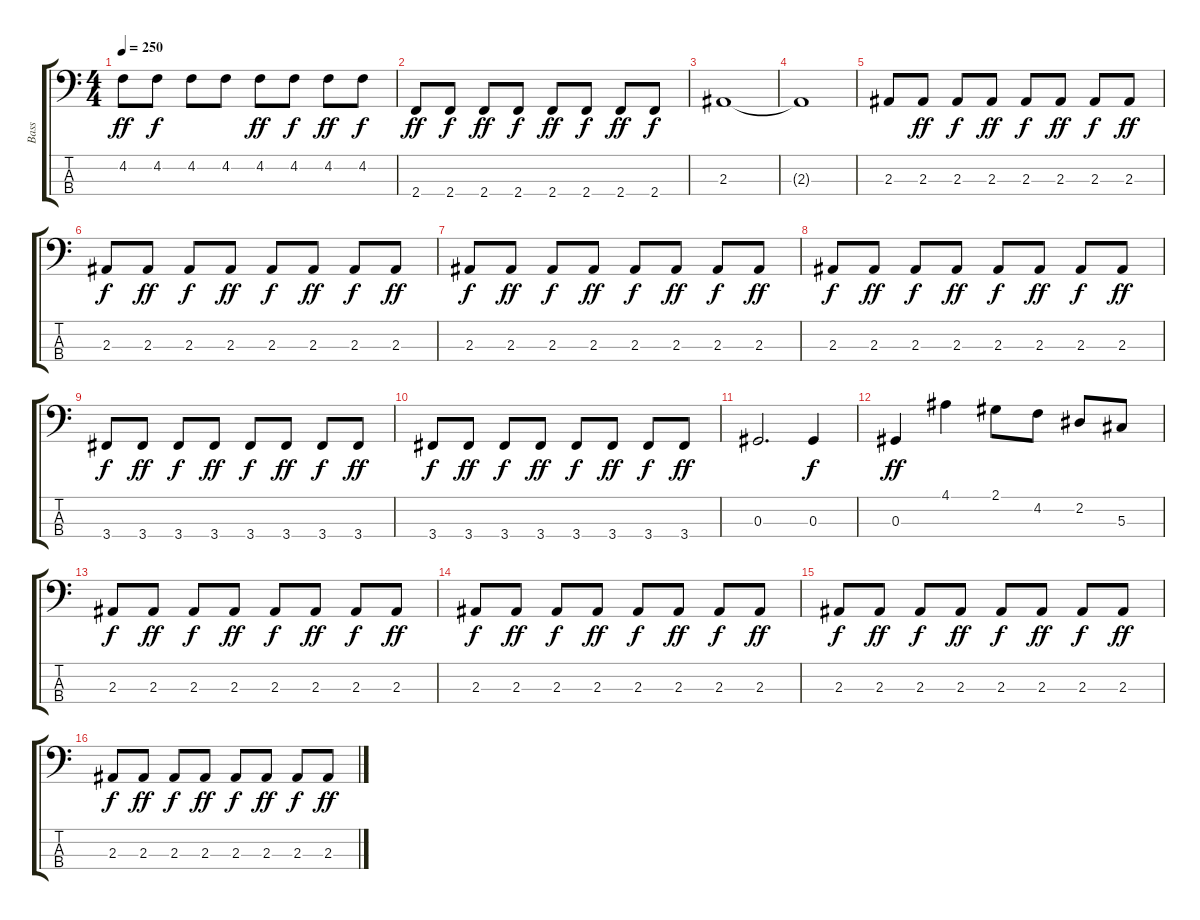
\track ("Bass" "Bass") {instrument electricbasspick}
\staff {score tabs}
\tuning (Gb2 Db2 Ab1 Eb1) {hide}
\ts (4 4)
\tempo 250
\clef f4
\ks c
4.2.8{dy ff} 4.2.8{dy f} 4.2.8 4.2.8 4.2.8{dy ff} 4.2.8{dy f} 4.2.8{dy ff} 4.2.8{dy f} |
2.4.8{dy ff} 2.4.8{dy f} 2.4.8{dy ff} 2.4.8{dy f} 2.4.8{dy ff} 2.4.8{dy f} 2.4.8{dy ff} 2.4.8{dy f} |
2.3.1 |
2.3{t}.1 |
2.3.8{volume 15 balance 10} 2.3.8{dy ff} 2.3.8{dy f} 2.3.8{dy ff} 2.3.8{dy f} 2.3.8{dy ff} 2.3.8{dy f} 2.3.8{dy ff} |
2.3.8{dy f} 2.3.8{dy ff} 2.3.8{dy f} 2.3.8{dy ff} 2.3.8{dy f} 2.3.8{dy ff} 2.3.8{dy f} 2.3.8{dy ff} |
2.3.8{dy f} 2.3.8{dy ff} 2.3.8{dy f} 2.3.8{dy ff} 2.3.8{dy f} 2.3.8{dy ff} 2.3.8{dy f} 2.3.8{dy ff} |
2.3.8{dy f} 2.3.8{dy ff} 2.3.8{dy f} 2.3.8{dy ff} 2.3.8{dy f} 2.3.8{dy ff} 2.3.8{dy f} 2.3.8{dy ff} |
3.4.8{dy f} 3.4.8{dy ff} 3.4.8{dy f} 3.4.8{dy ff} 3.4.8{dy f} 3.4.8{dy ff} 3.4.8{dy f} 3.4.8{dy ff} |
3.4.8{dy f} 3.4.8{dy ff} 3.4.8{dy f} 3.4.8{dy ff} 3.4.8{dy f} 3.4.8{dy ff} 3.4.8{dy f} 3.4.8{dy ff} |
0.3.2{d} 0.3.4{dy f} |
0.3.4{dy ff} 4.1.4 2.1.8 4.2.8 2.2.8 5.3.8 |
2.3.8{dy f} 2.3.8{dy ff} 2.3.8{dy f} 2.3.8{dy ff} 2.3.8{dy f} 2.3.8{dy ff} 2.3.8{dy f} 2.3.8{dy ff} |
2.3.8{dy f} 2.3.8{dy ff} 2.3.8{dy f} 2.3.8{dy ff} 2.3.8{dy f} 2.3.8{dy ff} 2.3.8{dy f} 2.3.8{dy ff} |
2.3.8{dy f} 2.3.8{dy ff} 2.3.8{dy f} 2.3.8{dy ff} 2.3.8{dy f} 2.3.8{dy ff} 2.3.8{dy f} 2.3.8{dy ff} |
2.3.8{dy f} 2.3.8{dy ff} 2.3.8{dy f} 2.3.8{dy ff} 2.3.8{dy f} 2.3.8{dy ff} 2.3.8{dy f} 2.3.8{dy ff}
